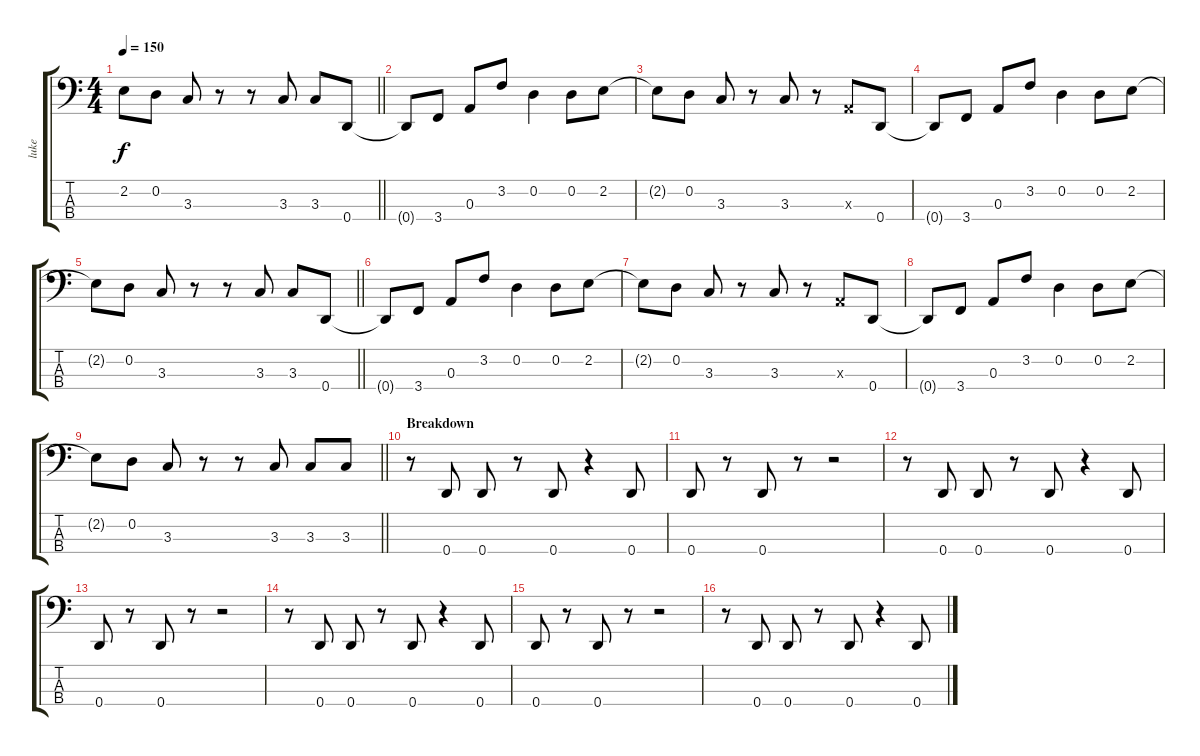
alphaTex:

\track ("luke" "luke") {instrument electricbassfinger}
\staff {score tabs}
\tuning (G2 D2 A1 D1) {hide}
\ts (4 4)
\tempo 150
\clef f4
\barLineRight lightlight
\ks c
2.2{t}.8{dy f} 0.2.8 3.3.8 r.8 r.8 3.3.8 3.3.8 0.4.8 |
0.4{t}.8 3.4.8 0.3.8 3.2.8 0.2.4 0.2.8 2.2.8 |
2.2{t}.8 0.2.8 3.3.8 r.8 3.3.8 r.8 0.3{x}.8 0.4.8 |
0.4{t}.8 3.4.8 0.3.8 3.2.8 0.2.4 0.2.8 2.2.8 |
\barLineRight lightlight
2.2{t}.8 0.2.8 3.3.8 r.8 r.8 3.3.8 3.3.8 0.4.8 |
0.4{t}.8 3.4.8 0.3.8 3.2.8 0.2.4 0.2.8 2.2.8 |
2.2{t}.8 0.2.8 3.3.8 r.8 3.3.8 r.8 0.3{x}.8 0.4.8 |
0.4{t}.8 3.4.8 0.3.8 3.2.8 0.2.4 0.2.8 2.2.8 |
\barLineRight lightlight
2.2{t}.8 0.2.8 3.3.8 r.8 r.8 3.3.8 3.3.8 3.3.8 |
\section ("" "Breakdown")
r.8 0.4.8 0.4.8 r.8 0.4.8 r.4 0.4.8 |
0.4.8 r.8 0.4.8 r.8 r.2 |
r.8 0.4.8 0.4.8 r.8 0.4.8 r.4 0.4.8 |
0.4.8 r.8 0.4.8 r.8 r.2 |
r.8 0.4.8 0.4.8 r.8 0.4.8 r.4 0.4.8 |
0.4.8 r.8 0.4.8 r.8 r.2 |
r.8 0.4.8 0.4.8 r.8 0.4.8 r.4 0.4.8
